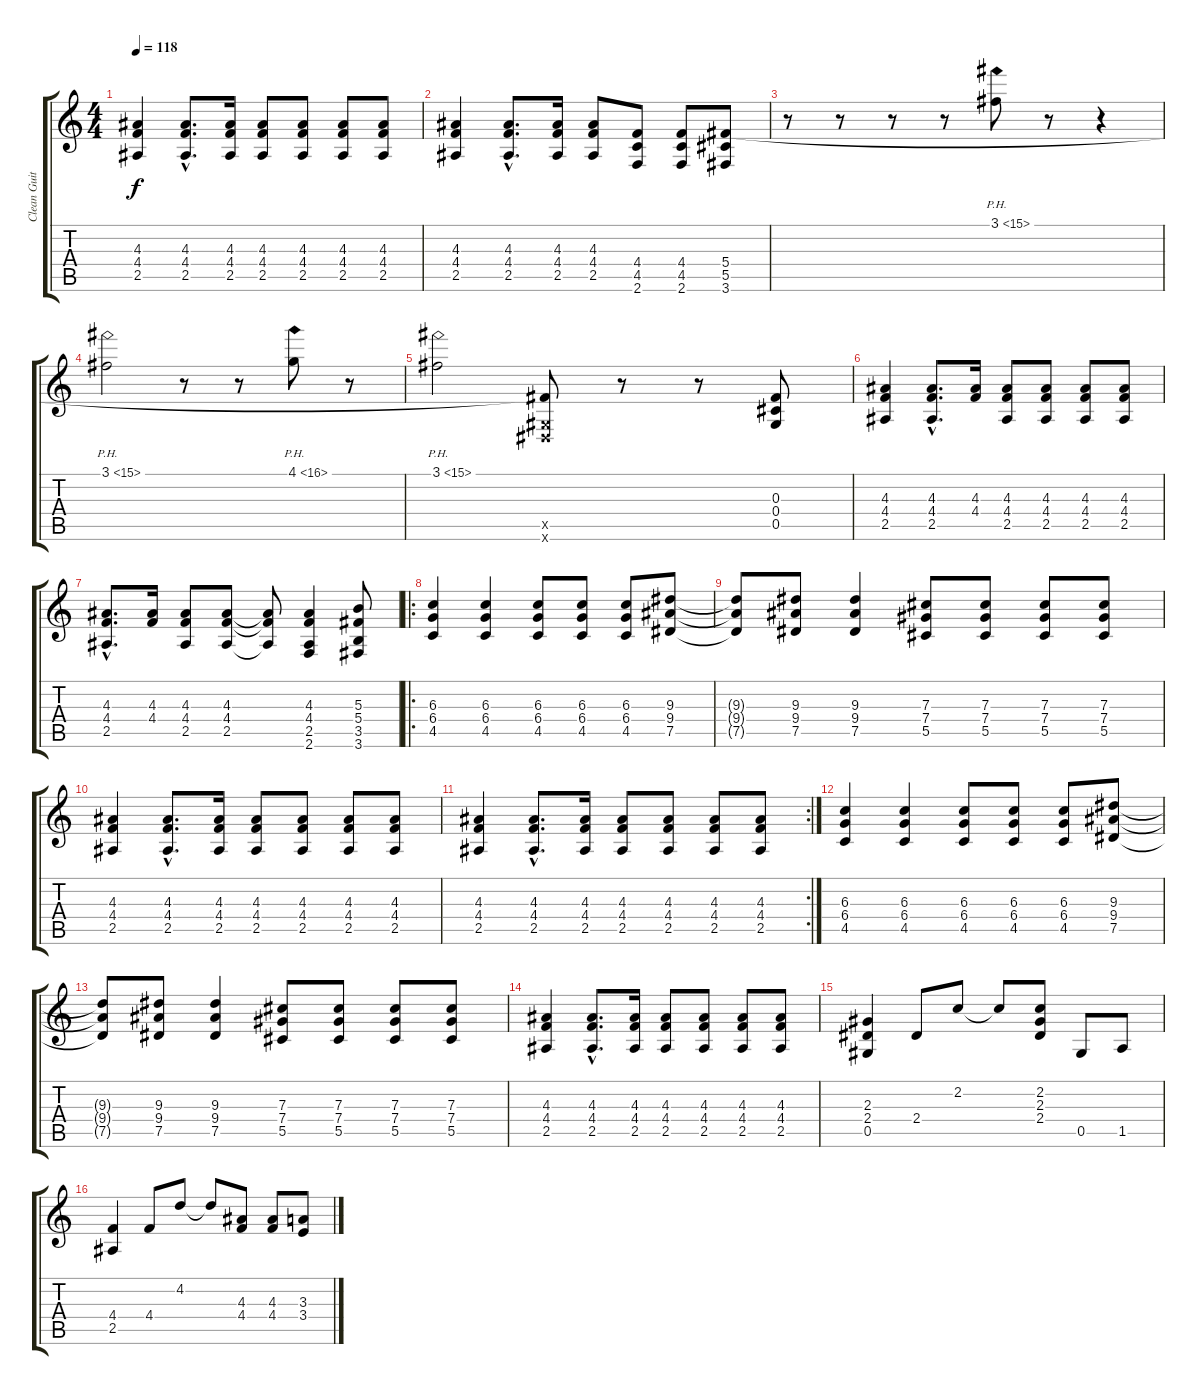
\track ("Clean Guitar" "Clean Guit") {instrument electricguitarclean}
\staff {score tabs}
\tuning (Eb4 Bb3 Gb3 Db3 Ab2 Eb2) {hide}
\ts (4 4)
\tempo 118
\clef g2
\ks c
(4.3 4.4 2.5).4{dy f instrument distortionguitar} (4.3{hac} 4.4{hac} 2.5{hac}).8{d} (4.3 4.4 2.5).16 (4.3 4.4 2.5).8 (4.3 4.4 2.5).8 (4.3 4.4 2.5).8 (4.3 4.4 2.5).8 |
(4.3 4.4 2.5).4 (4.3{hac} 4.4{hac} 2.5{hac}).8{d} (4.3 4.4 2.5).16 (4.3 4.4 2.5).8 (4.4 4.5 2.6).8 (4.4 4.5 2.6).8 (5.4 5.5 3.6).8 |
r.8{instrument guitarharmonics} r.8 r.8 r.8 3.1{ph 12}.8 r.8 r.4 |
3.1{ph 12}.2 r.8 r.8 4.1{ph 12}.8 r.8 |
3.1{ph 12}.2 (5.4{t} 0.5{x} 0.6{x}).8 r.8 r.8 (0.3 0.4 0.5).8 |
(4.3 4.4 2.5).4{instrument distortionguitar} (4.3{hac} 4.4{hac} 2.5{hac}).8{d} (4.3 4.4).16 (4.3 4.4 2.5).8 (4.3 4.4 2.5).8 (4.3 4.4 2.5).8 (4.3 4.4 2.5).8 |
(4.3{hac} 4.4{hac} 2.5{hac}).8{d} (4.3 4.4).16 (4.3 4.4 2.5).8 (4.3 4.4 2.5).8 (4.3{t} 4.4{t} 2.5{t}).8 (4.3 4.4 2.5 2.6).4 (5.3 5.4 3.5 3.6).8 |
\ro
(6.3 6.4 4.5).4{instrument overdrivenguitar} (6.3 6.4 4.5).4 (6.3 6.4 4.5).8 (6.3 6.4 4.5).8 (6.3 6.4 4.5).8 (9.3 9.4 7.5).8 |
(9.3{t} 9.4{t} 7.5{t}).8 (9.3 9.4 7.5).8 (9.3 9.4 7.5).4 (7.3 7.4 5.5).8 (7.3 7.4 5.5).8 (7.3 7.4 5.5).8 (7.3 7.4 5.5).8 |
(4.3 4.4 2.5).4 (4.3{hac} 4.4{hac} 2.5{hac}).8{d} (4.3 4.4 2.5).16 (4.3 4.4 2.5).8 (4.3 4.4 2.5).8 (4.3 4.4 2.5).8 (4.3 4.4 2.5).8 |
\rc 2
(4.3 4.4 2.5).4 (4.3{hac} 4.4{hac} 2.5{hac}).8{d} (4.3 4.4 2.5).16 (4.3 4.4 2.5).8 (4.3 4.4 2.5).8 (4.3 4.4 2.5).8 (4.3 4.4 2.5).8 |
(6.3 6.4 4.5).4{instrument overdrivenguitar} (6.3 6.4 4.5).4 (6.3 6.4 4.5).8 (6.3 6.4 4.5).8 (6.3 6.4 4.5).8 (9.3 9.4 7.5).8 |
(9.3{t} 9.4{t} 7.5{t}).8 (9.3 9.4 7.5).8 (9.3 9.4 7.5).4 (7.3 7.4 5.5).8 (7.3 7.4 5.5).8 (7.3 7.4 5.5).8 (7.3 7.4 5.5).8 |
(4.3 4.4 2.5).4 (4.3{hac} 4.4{hac} 2.5{hac}).8{d} (4.3 4.4 2.5).16 (4.3 4.4 2.5).8 (4.3 4.4 2.5).8 (4.3 4.4 2.5).8 (4.3 4.4 2.5).8 |
(2.3 2.4 0.5).4 2.4.8 2.2.8 2.2{t}.8 (2.2 2.3 2.4).8 0.5.8 1.5.8 |
(4.4 2.5).4 4.4.8 4.2.8 4.2{t}.8 (4.3 4.4).8 (4.3 4.4).8 (3.3 3.4).8
